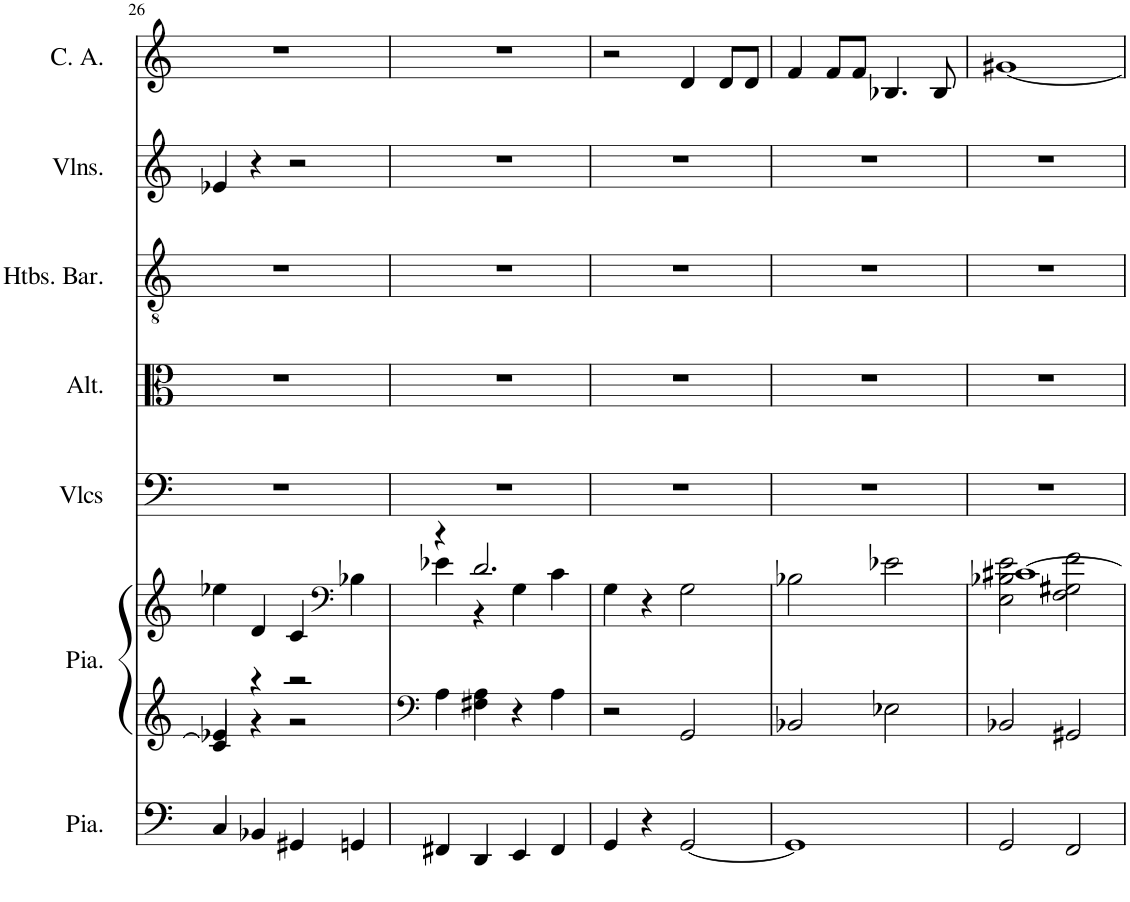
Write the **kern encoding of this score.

**kern	**kern	**kern	**kern	**kern	**kern	**kern	**kern
*part7	*part6	*part6	*part5	*part4	*part3	*part2	*part1
*staff8	*staff7	*staff6	*staff5	*staff4	*staff3	*staff2	*staff1
*I"Piano, Pedals	*I"Piano, Organ	*	*I"Violoncelles, Bass	*I"Altos, Tenor	*I"Hautbois Baryton, Alto	*I"Violons, Soprano	*I"Cor anglais, Baritone solo
*I'Pia.	*I'Pia.	*	*I'Vlcs	*I'Alt.	*I'Htbs. Bar.	*I'Vlns.	*I'C. A.
!!LO:PB:g=z
*clefF4	*clefG2	*clefG2	*clefF4	*clefC3	*clefGv2	*clefG2	*clefG2
*	*	*	*	*	*	*	*Trd4c7
*k[]	*k[]	*k[]	*k[]	*k[]	*k[]	*k[]	*k[]
*M4/4	*M4/4	*M4/4	*M4/4	*M4/4	*M4/4	*M4/4	*M4/4
=26	=26	=26	=26	=26	=26	=26	=26
*	*^	*	*	*	*	*	*
4C/	4e-X/	4c/]	4ee-X\	1r	1r	1r	4e-X/	1r
4BB-X/	4r	4r	4d/	.	.	.	4r	.
4GG#X/	2r	2r	4c/	.	.	.	2r	.
*	*	*	*clefF4	*	*	*	*	*
4GGn/	.	.	4B-X\	.	.	.	.	.
*	*v	*v	*	*	*	*	*	*
=27	=27	=27	=27	=27	=27	=27	=27
*	*clefF4	*	*	*	*	*	*
*	*	*^	*	*	*	*	*
4FF#X/	4A\	4r	4e-X\	1r	1r	1r	1r	1r
4DD/	4F#X\ 4A\	2.d/	4r	.	.	.	.	.
4EE/	4r	.	4G\	.	.	.	.	.
4FF#/	4A\	.	4c\	.	.	.	.	.
*	*	*v	*v	*	*	*	*	*
=28	=28	=28	=28	=28	=28	=28	=28
4GG/	2r	4G\	1r	1r	1r	1r	2r
4r	.	4r	.	.	.	.	.
[2GG/	2GG/	2G\	.	.	.	.	4d/
.	.	.	.	.	.	.	8d/L
.	.	.	.	.	.	.	8d/J
=29	=29	=29	=29	=29	=29	=29	=29
1GG]	2BB-X/	2B-X\	1r	1r	1r	1r	4f/
.	.	.	.	.	.	.	8f/L
.	.	.	.	.	.	.	8f/J
.	2E-X\	2e-X\	.	.	.	.	4.B-X/
.	.	.	.	.	.	.	8B-/
=30	=30	=30	=30	=30	=30	=30	=30
*	*	*^	*	*	*	*	*
2GG/	2BB-X/	[1c#X	2E\ 2B-X\ 2e\	1r	1r	1r	1r	[1g#X
2FF/	2GG#X/	.	2F\ 2G#X\ 2f\	.	.	.	.	.
*	*	*v	*v	*	*	*	*	*
=	=	=	=	=	=	=	=
*-	*-	*-	*-	*-	*-	*-	*-
